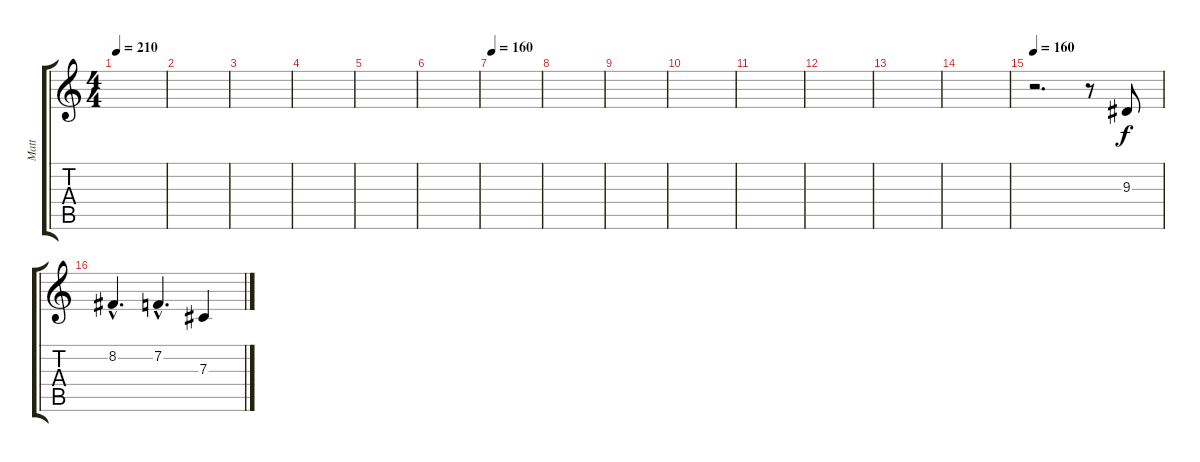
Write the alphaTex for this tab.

\track ("Matt" "Matt") {instrument lead1square}
\staff {score tabs}
\tuning (Eb4 Bb3 Gb3 Db3 Ab2 Eb2) {hide}
\ts (4 4)
\tempo 210
\clef g2
\ks c
|
|
|
|
|
|
\tempo 160
|
|
|
|
|
|
|
|
\tempo 160
r.2{d} r.8 9.3.8 |
8.2{hac}.4{d} 7.2{hac}.4{d} 7.3.4
